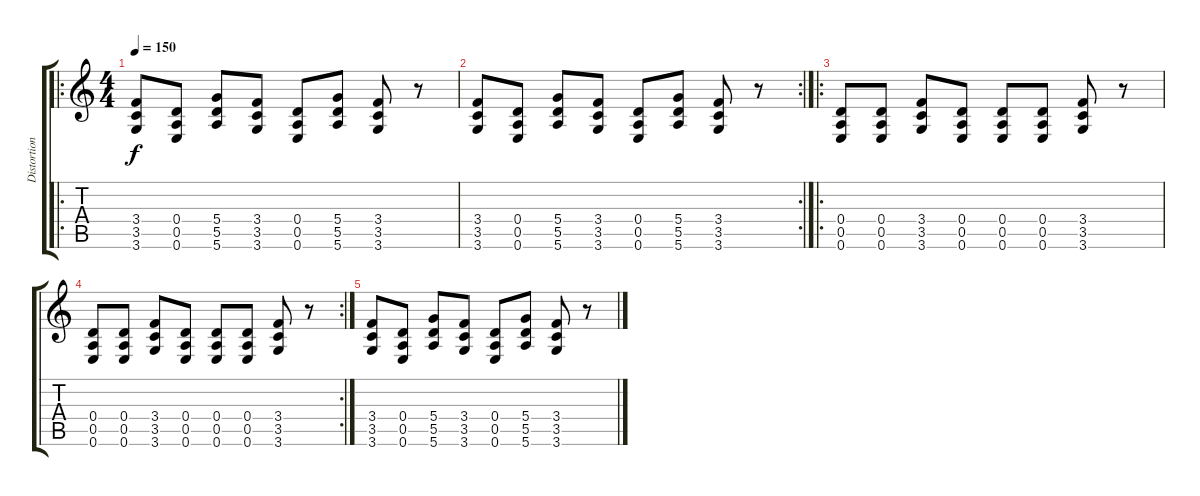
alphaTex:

\track ("Distortion Guitar" "Distortion") {instrument distortionguitar}
\staff {score tabs}
\tuning (E4 B3 G3 D3 A2 E2) {hide}
\ro
\ts (4 4)
\tempo 150
\clef g2
\ks c
(3.4 3.5 3.6).8{dy f} (0.4 0.5 0.6).8 (5.4 5.5 5.6).8 (3.4 3.5 3.6).8 (0.4 0.5 0.6).8 (5.4 5.5 5.6).8 (3.4 3.5 3.6).8 r.8 |
\rc 2
(3.4 3.5 3.6).8 (0.4 0.5 0.6).8 (5.4 5.5 5.6).8 (3.4 3.5 3.6).8 (0.4 0.5 0.6).8 (5.4 5.5 5.6).8 (3.4 3.5 3.6).8 r.8 |
\ro
(0.4 0.5 0.6).8 (0.4 0.5 0.6).8 (3.4 3.5 3.6).8 (0.4 0.5 0.6).8 (0.4 0.5 0.6).8 (0.4 0.5 0.6).8 (3.4 3.5 3.6).8 r.8 |
\rc 2
(0.4 0.5 0.6).8 (0.4 0.5 0.6).8 (3.4 3.5 3.6).8 (0.4 0.5 0.6).8 (0.4 0.5 0.6).8 (0.4 0.5 0.6).8 (3.4 3.5 3.6).8 r.8 |
(3.4 3.5 3.6).8 (0.4 0.5 0.6).8 (5.4 5.5 5.6).8 (3.4 3.5 3.6).8 (0.4 0.5 0.6).8 (5.4 5.5 5.6).8 (3.4 3.5 3.6).8 r.8
